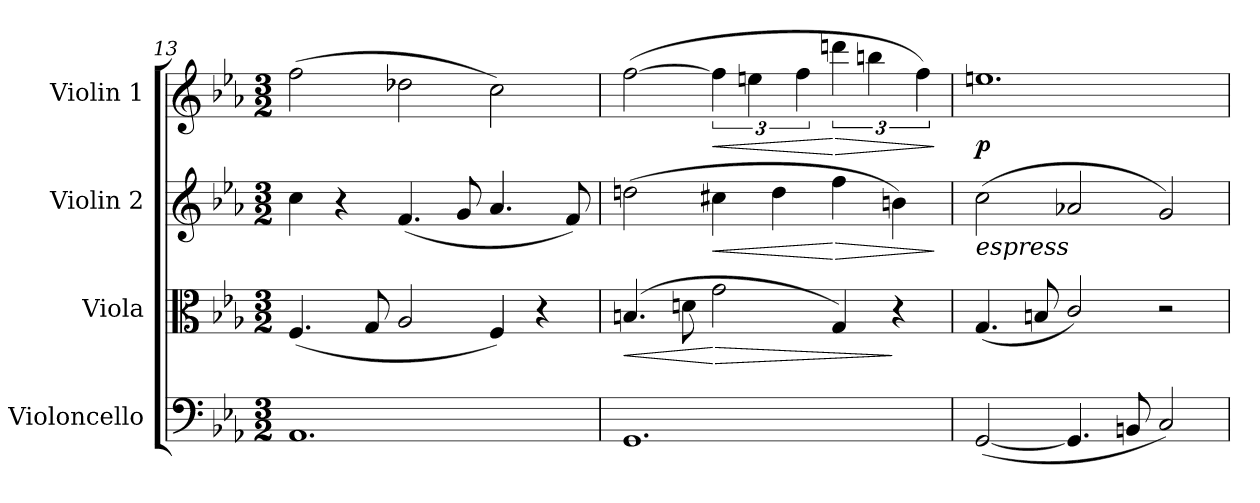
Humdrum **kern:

**kern	**kern	**dynam	**kern	**dynam	**kern	**dynam
*part4	*part3	*part3	*part2	*part2	*part1	*part1
*staff4	*staff3	*staff3	*staff2	*staff2	*staff1	*staff1
*I"Violoncello	*I"Viola	*	*I"Violin 2	*	*I"Violin 1	*
*I'Vc	*I'Vla	*	*I'Vln	*	*I'Vln	*
*clefF4	*clefC3	*	*clefG2	*	*clefG2	*
*k[b-e-a-]	*k[b-e-a-]	*	*k[b-e-a-]	*	*k[b-e-a-]	*
*M3/2	*M3/2	*	*M3/2	*	*M3/2	*
=13	=13	=13	=13	=13	=13	=13
1.AA-	(4.F/	.	4cc\	.	(2ff\	.
.	.	.	4r	.	.	.
.	8G/	.	.	.	.	.
.	2A-/	.	(4.f/	.	2dd-X\	.
.	.	.	8g/	.	.	.
.	4F/)	.	4.a-/	.	2cc\)	.
.	4r	.	.	.	.	.
.	.	.	8f/)	.	.	.
!!LO:LB:g=z
=14	=14	=14	=14	=14	=14	=14
!	!	!LO:HP:b	!	!	!	!
1.GG	(4.Bn/	<	(2ddn\	.	([2ff\	.
.	8dn\	.	.	.	.	.
!	!	!LO:HP:n=1:b	!	!LO:HP:b	!	!LO:HP:b
.	2g\	[ >	4cc#X\	<	6ff\]	<
.	.	.	.	.	6een\	.
.	.	.	4dd\	.	.	.
.	.	.	.	.	6ff\	.
!	!	!	!	!LO:HP:n=1:b	!	!LO:HP:n=1:b
.	4G/)	.	4ff\	[ >	6dddn\	[ >
.	.	.	.	.	6bbn\	.
.	4r	]	4bn\)	.	.	.
.	.	.	.	.	6ff\)	.
.	.	.	.	]	.	]
!!LO:LB:g=z
=15	=15	=15	=15	=15	=15	=15
!	!	!	!LO:TX:b:i:t=espress	!	!	!
!	!	!	!	!	!	!LO:DY:b
([2GG/	(4.G/	.	(2cc\	.	1.een	p
.	8Bn/	.	.	.	.	.
4.GG/]	2c/)	.	2a-X/	.	.	.
8BBn/	.	.	.	.	.	.
2C/)	2r	.	2g/)	.	.	.
=	=	=	=	=	=	=
*-	*-	*-	*-	*-	*-	*-
